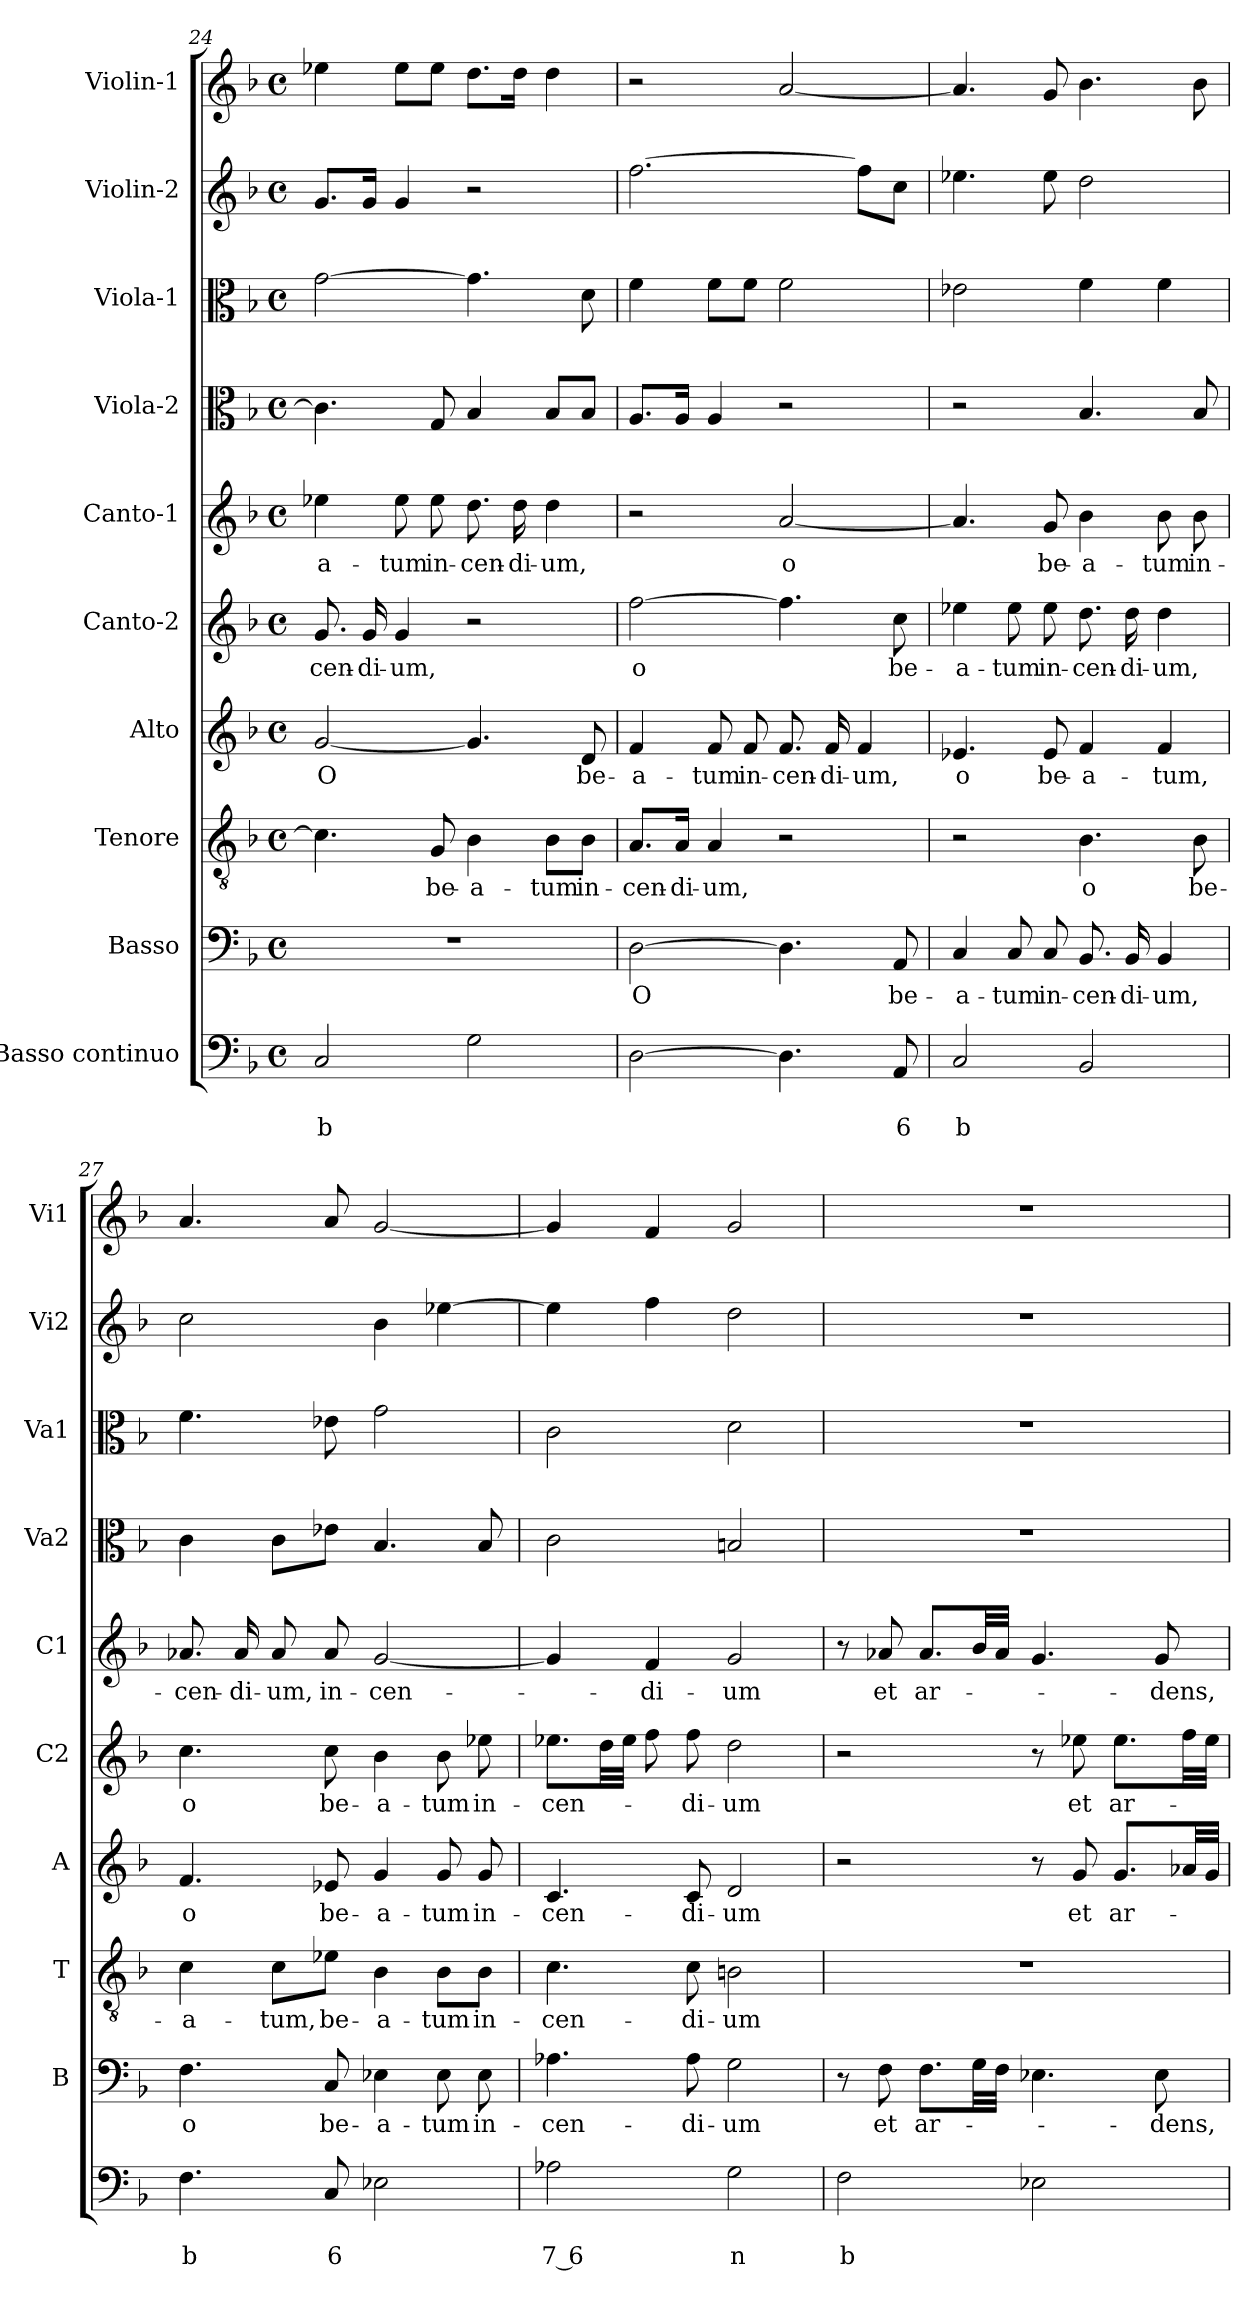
**kern	**text	**text	**kern	**text	**kern	**text	**kern	**text	**kern	**text	**kern	**text	**kern	**kern	**kern	**kern
*part10	*part10	*part10	*part9	*part9	*part8	*part8	*part7	*part7	*part6	*part6	*part5	*part5	*part4	*part3	*part2	*part1
*staff10	*staff10	*staff10	*staff9	*staff9	*staff8	*staff8	*staff7	*staff7	*staff6	*staff6	*staff5	*staff5	*staff4	*staff3	*staff2	*staff1
*I"Basso continuo	*	*	*I"Basso	*	*I"Tenore	*	*I"Alto	*	*I"Canto-2	*	*I"Canto-1	*	*I"Viola-2	*I"Viola-1	*I"Violin-2	*I"Violin-1
*	*	*	*I'B	*	*I'T	*	*I'A	*	*I'C2	*	*I'C1	*	*I'Va2	*I'Va1	*I'Vi2	*I'Vi1
*clefF4	*	*	*clefF4	*	*clefGv2	*	*clefG2	*	*clefG2	*	*clefG2	*	*clefC3	*clefC3	*clefG2	*clefG2
*k[b-]	*	*	*k[b-]	*	*k[b-]	*	*k[b-]	*	*k[b-]	*	*k[b-]	*	*k[b-]	*k[b-]	*k[b-]	*k[b-]
*F:	*	*	*F:	*	*F:	*	*F:	*	*F:	*	*F:	*	*F:	*F:	*F:	*F:
*M4/4	*	*	*M4/4	*	*M4/4	*	*M4/4	*	*M4/4	*	*M4/4	*	*M4/4	*M4/4	*M4/4	*M4/4
*met(c)	*	*	*met(c)	*	*met(c)	*	*met(c)	*	*met(c)	*	*met(c)	*	*met(c)	*met(c)	*met(c)	*met(c)
=24	=24	=24	=24	=24	=24	=24	=24	=24	=24	=24	=24	=24	=24	=24	=24	=24
!	!	!LO:LY:b	!	!	!	!	!	!LO:LY:b	!	!LO:LY:b	!	!LO:LY:b	!	!	!	!
2C/	.	b	1r	.	4.c\]	.	[2g/	O	8.g/	-cen-	4ee-X\	-a-	4.c\]	[2g\	8.g/L	4ee-X\
!	!	!	!	!	!	!	!	!	!	!LO:LY:b	!	!	!	!	!	!
.	.	.	.	.	.	.	.	.	16g/	-di-	.	.	.	.	16g/Jk	.
!	!	!	!	!	!	!	!	!	!	!LO:LY:b	!	!LO:LY:b	!	!	!	!
.	.	.	.	.	.	.	.	.	4g/	-um,	8ee-\	-tum	.	.	4g/	8ee-\L
!	!	!	!	!	!	!LO:LY:b	!	!	!	!	!	!LO:LY:b	!	!	!	!
.	.	.	.	.	8G/	be-	.	.	.	.	8ee-\	in-	8G/	.	.	8ee-\J
!	!	!	!	!	!	!LO:LY:b	!	!	!	!	!	!LO:LY:b	!	!	!	!
2G\	.	.	.	.	4B-\	-a-	4.g/]	.	2r	.	8.dd\	-cen-	4B-/	4.g\]	2r	8.dd\L
!	!	!	!	!	!	!	!	!	!	!	!	!LO:LY:b	!	!	!	!
.	.	.	.	.	.	.	.	.	.	.	16dd\	-di-	.	.	.	16dd\Jk
!	!	!	!	!	!	!LO:LY:b	!	!	!	!	!	!LO:LY:b	!	!	!	!
.	.	.	.	.	8B-\L	-tum	.	.	.	.	4dd\	-um,	8B-/L	.	.	4dd\
!	!	!	!	!	!	!LO:LY:b	!	!LO:LY:b	!	!	!	!	!	!	!	!
.	.	.	.	.	8B-\J	in-	8d/	be-	.	.	.	.	8B-/J	8d\	.	.
=25	=25	=25	=25	=25	=25	=25	=25	=25	=25	=25	=25	=25	=25	=25	=25	=25
!	!	!	!	!LO:LY:b	!	!LO:LY:b	!	!LO:LY:b	!	!LO:LY:b	!	!	!	!	!	!
[2D\	.	.	[2D\	O	8.A/L	-cen-	4f/	-a-	[2ff\	o	2r	.	8.A/L	4f\	[2.ff\	2r
!	!	!	!	!	!	!LO:LY:b	!	!	!	!	!	!	!	!	!	!
.	.	.	.	.	16A/Jk	-di-	.	.	.	.	.	.	16A/Jk	.	.	.
!	!	!	!	!	!	!LO:LY:b	!	!LO:LY:b	!	!	!	!	!	!	!	!
.	.	.	.	.	4A/	-um,	8f/	-tum	.	.	.	.	4A/	8f\L	.	.
!	!	!	!	!	!	!	!	!LO:LY:b	!	!	!	!	!	!	!	!
.	.	.	.	.	.	.	8f/	in-	.	.	.	.	.	8f\J	.	.
!	!	!	!	!	!	!	!	!LO:LY:b	!	!	!	!LO:LY:b	!	!	!	!
4.D\]	.	.	4.D\]	.	2r	.	8.f/	-cen-	4.ff\]	.	[2a/	o	2r	2f\	.	[2a/
!	!	!	!	!	!	!	!	!LO:LY:b	!	!	!	!	!	!	!	!
.	.	.	.	.	.	.	16f/	-di-	.	.	.	.	.	.	.	.
!	!	!	!	!	!	!	!	!LO:LY:b	!	!	!	!	!	!	!	!
.	.	.	.	.	.	.	4f/	-um,	.	.	.	.	.	.	8ff\L]	.
!	!	!LO:LY:b	!	!LO:LY:b	!	!	!	!	!	!LO:LY:b	!	!	!	!	!	!
8AA/	.	6	8AA/	be-	.	.	.	.	8cc\	be-	.	.	.	.	8cc\J	.
!!LO:PB:g=z
=26	=26	=26	=26	=26	=26	=26	=26	=26	=26	=26	=26	=26	=26	=26	=26	=26
!	!	!LO:LY:b	!	!LO:LY:b	!	!	!	!LO:LY:b	!	!LO:LY:b	!	!	!	!	!	!
2C/	.	b	4C/	-a-	2r	.	4.e-X/	o	4ee-X\	-a-	4.a/]	.	2r	2e-X\	4.ee-X\	4.a/]
!	!	!	!	!LO:LY:b	!	!	!	!	!	!LO:LY:b	!	!	!	!	!	!
.	.	.	8C/	-tum	.	.	.	.	8ee-\	-tum	.	.	.	.	.	.
!	!	!	!	!LO:LY:b	!	!	!	!LO:LY:b	!	!LO:LY:b	!	!LO:LY:b	!	!	!	!
.	.	.	8C/	in-	.	.	8e-/	be-	8ee-\	in-	8g/	be-	.	.	8ee-\	8g/
!	!	!	!	!LO:LY:b	!	!LO:LY:b	!	!LO:LY:b	!	!LO:LY:b	!	!LO:LY:b	!	!	!	!
2BB-/	.	.	8.BB-/	-cen-	4.B-\	o	4f/	-a-	8.dd\	-cen-	4b-\	-a-	4.B-/	4f\	2dd\	4.b-\
!	!	!	!	!LO:LY:b	!	!	!	!	!	!LO:LY:b	!	!	!	!	!	!
.	.	.	16BB-/	-di-	.	.	.	.	16dd\	-di-	.	.	.	.	.	.
!	!	!	!	!LO:LY:b	!	!	!	!LO:LY:b	!	!LO:LY:b	!	!LO:LY:b	!	!	!	!
.	.	.	4BB-/	-um,	.	.	4f/	-tum,	4dd\	-um,	8b-\	-tum	.	4f\	.	.
!	!	!	!	!	!	!LO:LY:b	!	!	!	!	!	!LO:LY:b	!	!	!	!
.	.	.	.	.	8B-\	be-	.	.	.	.	8b-\	in-	8B-/	.	.	8b-\
=27	=27	=27	=27	=27	=27	=27	=27	=27	=27	=27	=27	=27	=27	=27	=27	=27
!	!	!LO:LY:b	!	!LO:LY:b	!	!LO:LY:b	!	!LO:LY:b	!	!LO:LY:b	!	!LO:LY:b	!	!	!	!
4.F\	.	b	4.F\	o	4c\	-a-	4.f/	o	4.cc\	o	8.a-X/	-cen-	4c\	4.f\	2cc\	4.a/
!	!	!	!	!	!	!	!	!	!	!	!	!LO:LY:b	!	!	!	!
.	.	.	.	.	.	.	.	.	.	.	16a-/	-di-	.	.	.	.
!	!	!	!	!	!	!LO:LY:b	!	!	!	!	!	!LO:LY:b	!	!	!	!
.	.	.	.	.	8c\L	-tum,	.	.	.	.	8a-/	-um,	8c\L	.	.	.
!	!	!LO:LY:b	!	!LO:LY:b	!	!LO:LY:b	!	!LO:LY:b	!	!LO:LY:b	!	!LO:LY:b	!	!	!	!
8C/	.	6	8C/	be-	8e-X\J	be-	8e-X/	be-	8cc\	be-	8a-/	in-	8e-X\J	8e-X\	.	8a/
!	!	!	!	!LO:LY:b	!	!LO:LY:b	!	!LO:LY:b	!	!LO:LY:b	!	!LO:LY:b	!	!	!	!
2E-X\	.	.	4E-X\	-a-	4B-\	-a-	4g/	-a-	4b-\	-a-	[2g/	-cen-	4.B-/	2g\	4b-\	[2g/
!	!	!	!	!LO:LY:b	!	!LO:LY:b	!	!LO:LY:b	!	!LO:LY:b	!	!	!	!	!	!
.	.	.	8E-\	-tum	8B-\L	-tum	8g/	-tum	8b-\	-tum	.	.	.	.	[4ee-X\	.
!	!	!	!	!LO:LY:b	!	!LO:LY:b	!	!LO:LY:b	!	!LO:LY:b	!	!	!	!	!	!
.	.	.	8E-\	in-	8B-\J	in-	8g/	in-	8ee-X\	in-	.	.	8B-/	.	.	.
=28	=28	=28	=28	=28	=28	=28	=28	=28	=28	=28	=28	=28	=28	=28	=28	=28
!	!	!LO:LY:b	!	!LO:LY:b	!	!LO:LY:b	!	!LO:LY:b	!	!LO:LY:b	!	!	!	!	!	!
2A-X\	.	7 6	4.A-X\	-cen-	4.c\	-cen-	4.c/	-cen-	8.ee-X\L	-cen-	4g/]	.	2c\	2c\	4ee-\]	4g/]
.	.	.	.	.	.	.	.	.	32dd\LL	.	.	.	.	.	.	.
.	.	.	.	.	.	.	.	.	32ee-\JJJ	.	.	.	.	.	.	.
!	!	!	!	!	!	!	!	!	!	!	!	!LO:LY:b	!	!	!	!
.	.	.	.	.	.	.	.	.	8ff\	.	4f/	-di-	.	.	4ff\	4f/
!	!	!	!	!LO:LY:b	!	!LO:LY:b	!	!LO:LY:b	!	!LO:LY:b	!	!	!	!	!	!
.	.	.	8A-\	-di-	8c\	-di-	8c/	-di-	8ff\	-di-	.	.	.	.	.	.
!	!	!LO:LY:b	!	!LO:LY:b	!	!LO:LY:b	!	!LO:LY:b	!	!LO:LY:b	!	!LO:LY:b	!	!	!	!
2G\	.	n	2G\	-um	2Bn\	-um	2d/	-um	2dd\	-um	2g/	-um	2Bn/	2d\	2dd\	2g/
=29	=29	=29	=29	=29	=29	=29	=29	=29	=29	=29	=29	=29	=29	=29	=29	=29
!	!	!LO:LY:b	!	!	!	!	!	!	!	!	!	!	!	!	!	!
2F\	.	b	8r	.	1r	.	2r	.	2r	.	8r	.	1r	1r	1r	1r
!	!	!	!	!LO:LY:b	!	!	!	!	!	!	!	!LO:LY:b	!	!	!	!
.	.	.	8F\	et	.	.	.	.	.	.	8a-X/	et	.	.	.	.
!	!	!	!	!LO:LY:b	!	!	!	!	!	!	!	!LO:LY:b	!	!	!	!
.	.	.	8.F\L	ar-	.	.	.	.	.	.	8.a-/L	ar-	.	.	.	.
.	.	.	32G\LL	.	.	.	.	.	.	.	32b-/LL	.	.	.	.	.
.	.	.	32F\JJJ	.	.	.	.	.	.	.	32a-/JJJ	.	.	.	.	.
2E-X\	.	.	4.E-X\	.	.	.	8r	.	8r	.	4.g/	.	.	.	.	.
!	!	!	!	!	!	!	!	!LO:LY:b	!	!LO:LY:b	!	!	!	!	!	!
.	.	.	.	.	.	.	8g/	et	8ee-X\	et	.	.	.	.	.	.
!	!	!	!	!	!	!	!	!LO:LY:b	!	!LO:LY:b	!	!	!	!	!	!
.	.	.	.	.	.	.	8.g/L	ar-	8.ee-\L	ar-	.	.	.	.	.	.
!	!	!	!	!LO:LY:b	!	!	!	!	!	!	!	!LO:LY:b	!	!	!	!
.	.	.	8E-\	-dens,	.	.	.	.	.	.	8g/	-dens,	.	.	.	.
.	.	.	.	.	.	.	32a-X/LL	.	32ff\LL	.	.	.	.	.	.	.
.	.	.	.	.	.	.	32g/JJJ	.	32ee-\JJJ	.	.	.	.	.	.	.
=	=	=	=	=	=	=	=	=	=	=	=	=	=	=	=	=
*-	*-	*-	*-	*-	*-	*-	*-	*-	*-	*-	*-	*-	*-	*-	*-	*-
